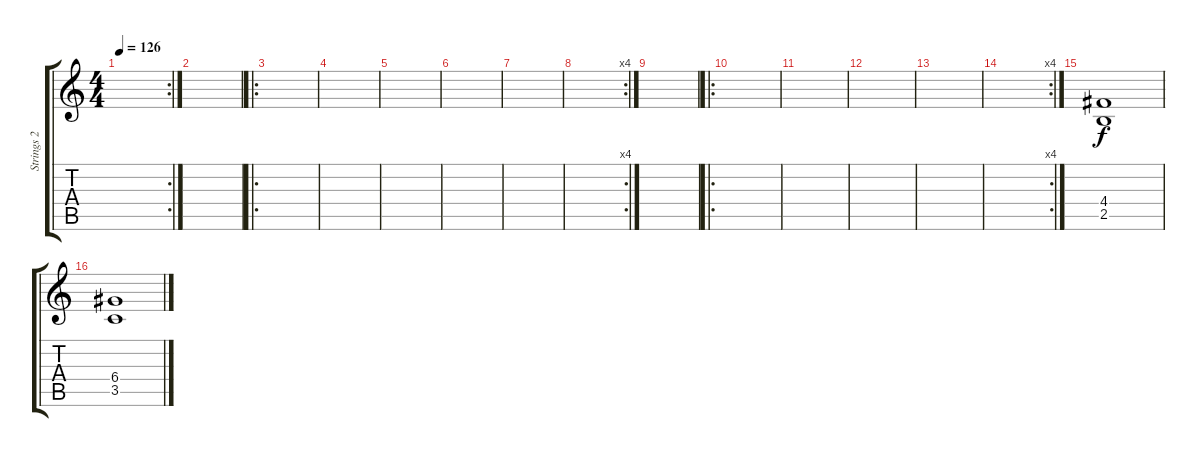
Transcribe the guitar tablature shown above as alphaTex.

\track ("Strings 2" "Strings 2") {instrument stringensemble2}
\staff {score tabs}
\tuning (E5 B4 G4 D4 A3 E3) {hide}
\rc 2
\ts (4 4)
\tempo 126
\clef g2
\ks c
|
|
\ro
|
|
|
|
|
\rc 4
|
|
\ro
|
|
|
|
\rc 4
|
(4.4 2.5).1 |
(6.4 3.5).1
